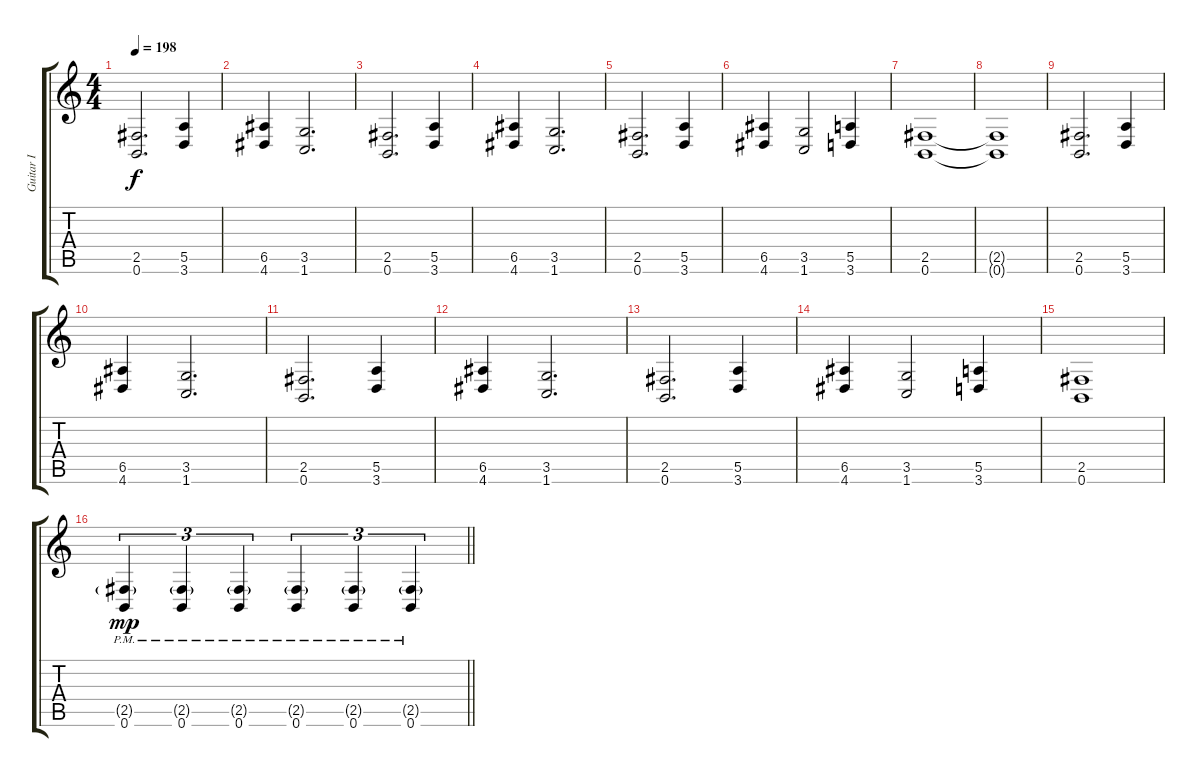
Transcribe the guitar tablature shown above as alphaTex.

\track ("Guitar I" "Guitar I") {instrument distortionguitar}
\staff {score tabs}
\tuning (B3 Gb3 D3 A2 E2 B1) {hide}
\ts (4 4)
\section ("" "")
\tempo 198
\clef g2
\ks c
(2.5 0.6).2{d dy f} (5.5 3.6).4 |
(6.5 4.6).4 (3.5 1.6).2{d} |
(2.5 0.6).2{d} (5.5 3.6).4 |
(6.5 4.6).4 (3.5 1.6).2{d} |
(2.5 0.6).2{d} (5.5 3.6).4 |
(6.5 4.6).4 (3.5 1.6).2 (5.5 3.6).4 |
(2.5 0.6).1 |
(2.5{t} 0.6{t}).1 |
(2.5 0.6).2{d} (5.5 3.6).4 |
(6.5 4.6).4 (3.5 1.6).2{d} |
(2.5 0.6).2{d} (5.5 3.6).4 |
(6.5 4.6).4 (3.5 1.6).2{d} |
(2.5 0.6).2{d} (5.5 3.6).4 |
(6.5 4.6).4 (3.5 1.6).2 (5.5 3.6).4 |
(2.5 0.6).1 |
\barLineRight lightlight
(2.5{g pm} 0.6{pm}).4{tu (3 2) dy mp} (2.5{g pm} 0.6{pm}).4{tu (3 2)} (2.5{g pm} 0.6{pm}).4{tu (3 2)} (2.5{g pm} 0.6{pm}).4{tu (3 2)} (2.5{g pm} 0.6{pm}).4{tu (3 2)} (2.5{g pm} 0.6{pm}).4{tu (3 2)}
